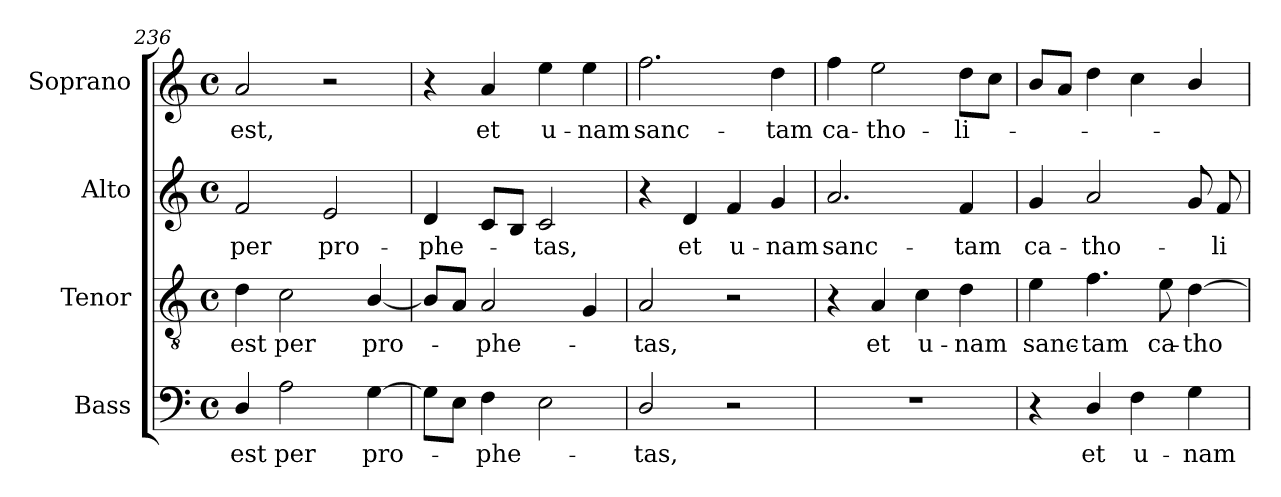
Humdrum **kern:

**kern	**text	**kern	**text	**kern	**text	**kern	**text
*part4	*part4	*part3	*part3	*part2	*part2	*part1	*part1
*staff4	*staff4	*staff3	*staff3	*staff2	*staff2	*staff1	*staff1
*I"Bass	*	*I"Tenor	*	*I"Alto	*	*I"Soprano	*
*I'B.	*	*I'T.	*	*I'A.	*	*I'S.	*
*clefF4	*	*clefGv2	*	*clefG2	*	*clefG2	*
*	*	*ITrd7c12	*	*	*	*	*
*k[]	*	*k[]	*	*k[]	*	*k[]	*
*C:	*	*C:	*	*C:	*	*C:	*
*M4/4	*	*M4/4	*	*M4/4	*	*M4/4	*
*met(c)	*	*met(c)	*	*met(c)	*	*met(c)	*
=236	=236	=236	=236	=236	=236	=236	=236
!	!LO:LY:b:color=#000000	!	!	!	!	!	!
!	!	!	!LO:LY:b:color=#000000	!	!	!	!
!	!	!	!	!	!LO:LY:b:color=#000000	!	!
!	!	!	!	!	!	!	!LO:LY:b:color=#000000
4Di/	est	4Di\	est	2fi/	per	2ai/	est,
!	!LO:LY:b:color=#000000	!	!	!	!	!	!
!	!	!	!LO:LY:b:color=#000000	!	!	!	!
2Ai\	per	2Ci\	per	.	.	.	.
!	!	!	!	!	!LO:LY:b:color=#000000	!	!
.	.	.	.	2ei/	pro-	2r	.
!	!LO:LY:b:color=#000000	!	!	!	!	!	!
!	!	!	!LO:LY:b:color=#000000	!	!	!	!
[4Gi\	pro-	[4BBi/	pro-	.	.	.	.
!!LO:LB:g=z
=237	=237	=237	=237	=237	=237	=237	=237
!	!	!	!	!	!LO:LY:b:color=#000000	!	!
8Gi\L]	.	8BBi/L]	.	4di/	-phe-	4r	.
8Ei\J	.	8AAi/J	.	.	.	.	.
!	!LO:LY:b:color=#000000	!	!	!	!	!	!
!	!	!	!LO:LY:b:color=#000000	!	!	!	!
!	!	!	!	!	!	!	!LO:LY:b:color=#000000
4Fi\	-phe-	2AAi/	-phe-	8ci/L	.	4ai/	et
.	.	.	.	8Bi/J	.	.	.
!	!	!	!	!	!LO:LY:b:color=#000000	!	!
!	!	!	!	!	!	!	!LO:LY:b:color=#000000
2Ei\	.	.	.	2ci/	-tas,	4eei\	u-
!	!	!	!	!	!	!	!LO:LY:b:color=#000000
.	.	4GGi/	.	.	.	4eei\	-nam
=238	=238	=238	=238	=238	=238	=238	=238
!	!LO:LY:b:color=#000000	!	!	!	!	!	!
!	!	!	!LO:LY:b:color=#000000	!	!	!	!
!	!	!	!	!	!	!	!LO:LY:b:color=#000000
2Di/	-tas,	2AAi/	-tas,	4r	.	2.ffi\	sanc-
!	!	!	!	!	!LO:LY:b:color=#000000	!	!
.	.	.	.	4di/	et	.	.
!	!	!	!	!	!LO:LY:b:color=#000000	!	!
2r	.	2r	.	4fi/	u-	.	.
!	!	!	!	!	!LO:LY:b:color=#000000	!	!
!	!	!	!	!	!	!	!LO:LY:b:color=#000000
.	.	.	.	4gi/	-nam	4ddi\	-tam
=239	=239	=239	=239	=239	=239	=239	=239
!	!	!	!	!	!LO:LY:b:color=#000000	!	!
!	!	!	!	!	!	!	!LO:LY:b:color=#000000
1r	.	4r	.	2.ai/	sanc-	4ffi\	ca-
!	!	!	!LO:LY:b:color=#000000	!	!	!	!
!	!	!	!	!	!	!	!LO:LY:b:color=#000000
.	.	4AAi/	et	.	.	2eei\	-tho-
!	!	!	!LO:LY:b:color=#000000	!	!	!	!
.	.	4Ci\	u-	.	.	.	.
!	!	!	!LO:LY:b:color=#000000	!	!	!	!
!	!	!	!	!	!LO:LY:b:color=#000000	!	!
!	!	!	!	!	!	!	!LO:LY:b:color=#000000
.	.	4Di\	-nam	4fi/	-tam	8ddi\L	-li-
.	.	.	.	.	.	8cci\J	.
=240	=240	=240	=240	=240	=240	=240	=240
!	!	!	!LO:LY:b:color=#000000	!	!	!	!
!	!	!	!	!	!LO:LY:b:color=#000000	!	!
4r	.	4Ei\	sanc-	4gi/	ca-	8bi/L	.
.	.	.	.	.	.	8ai/J	.
!	!LO:LY:b:color=#000000	!	!	!	!	!	!
!	!	!	!LO:LY:b:color=#000000	!	!	!	!
!	!	!	!	!	!LO:LY:b:color=#000000	!	!
4Di/	et	4.Fi\	-tam	2ai/	-tho-	4ddi\	.
!	!LO:LY:b:color=#000000	!	!	!	!	!	!
4Fi\	u-	.	.	.	.	4cci\	.
!	!	!	!LO:LY:b:color=#000000	!	!	!	!
.	.	8Ei\	ca-	.	.	.	.
!	!LO:LY:b:color=#000000	!	!	!	!	!	!
!	!	!	!LO:LY:b:color=#000000	!	!	!	!
4Gi\	-nam	[4Di\	-tho-	8gi/	.	4bi/	.
!	!	!	!	!	!LO:LY:b:color=#000000	!	!
.	.	.	.	8fi/	-li-	.	.
=	=	=	=	=	=	=	=
*-	*-	*-	*-	*-	*-	*-	*-
